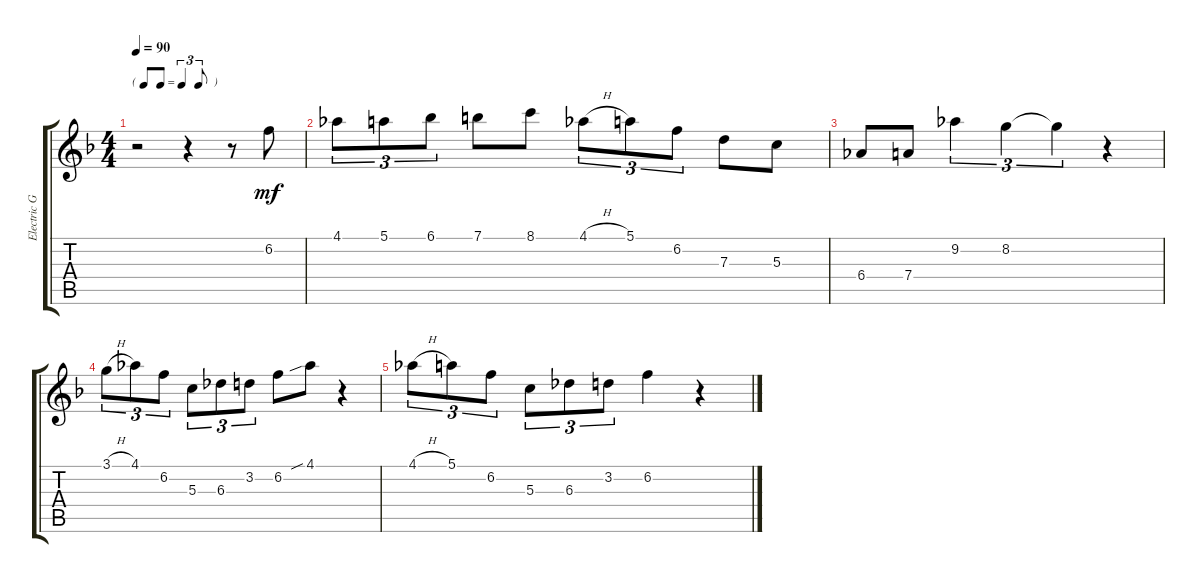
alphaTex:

\track ("Electric Guitar" "Electric G") {instrument electricguitarclean}
\staff {score tabs}
\tuning (E4 B3 G3 D3 A2 E2) {hide}
\ts (4 4)
\tf triplet8th
\tempo 90
\clef g2
\ks f
r.2{dy mf instrument electricguitarclean} r.4 r.8 6.2.8 |
4.1.8{tu (3 2)} 5.1.8{tu (3 2)} 6.1.8{tu (3 2)} 7.1.8 8.1.8 4.1{h}.8{tu (3 2)} 5.1.8{tu (3 2)} 6.2.8{tu (3 2)} 7.3.8 5.3.8 |
6.4.8 7.4.8 9.2.4{tu (3 2)} 8.2.4{tu (3 2)} 8.2{t}.4{tu (3 2)} r.4 |
3.1{h}.8{tu (3 2)} 4.1.8{tu (3 2)} 6.2.8{tu (3 2)} 5.3.8{tu (3 2)} 6.3.8{tu (3 2)} 3.2.8{tu (3 2)} 6.2.8 4.1{sib}.8 r.4 |
4.1{h}.8{tu (3 2)} 5.1.8{tu (3 2)} 6.2.8{tu (3 2)} 5.3.8{tu (3 2)} 6.3.8{tu (3 2)} 3.2.8{tu (3 2)} 6.2.4 r.4
